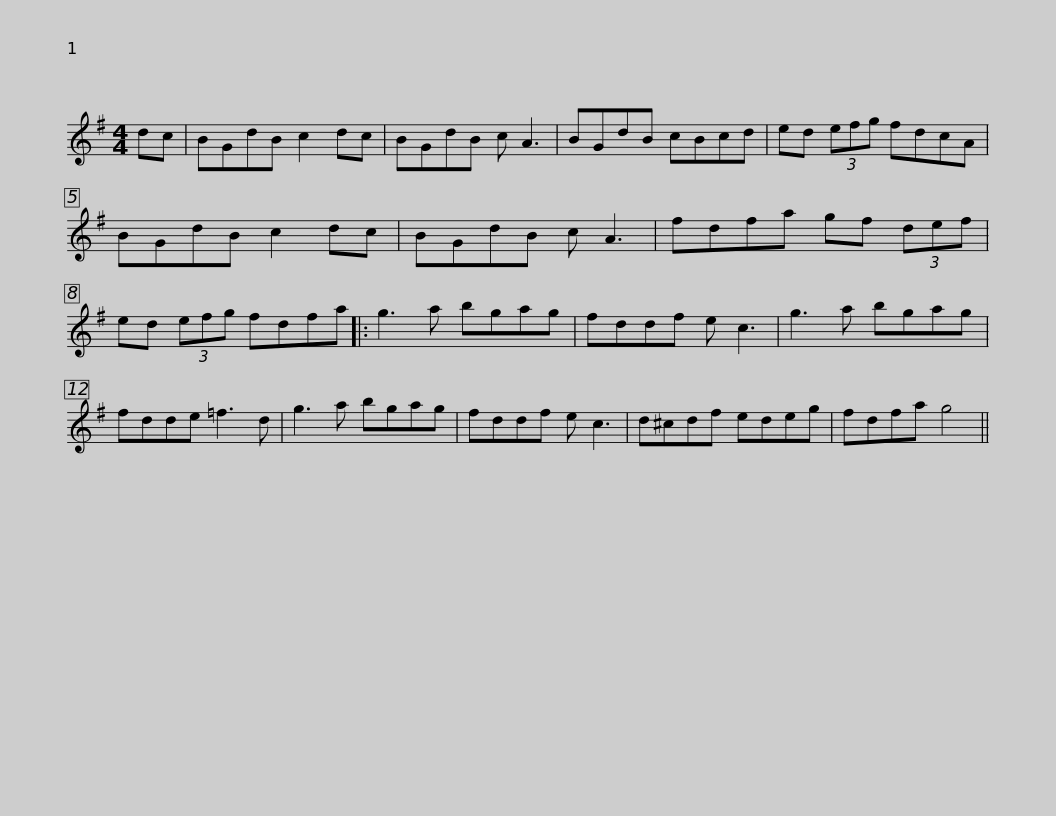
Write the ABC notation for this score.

X:1
L:1/8
M:4/4
I:linebreak $
K:G
V:1 treble
V:1
 dc | BGdB c2 dc | BGdB c A3 | BGdB cBcd | ed (3efg fdcA | %5
 BGdB c2 dc |$ BGdB c A3 | fdfa gf (3def | ed (3efg fdfa |: g3 a bgag | %10
 fddf e c3 |$ g3 a bgag | fdde =f3 d | g3 a bgag | fddf e c3 | %15
 d^cdf edeg | fdfa g4 || %17
